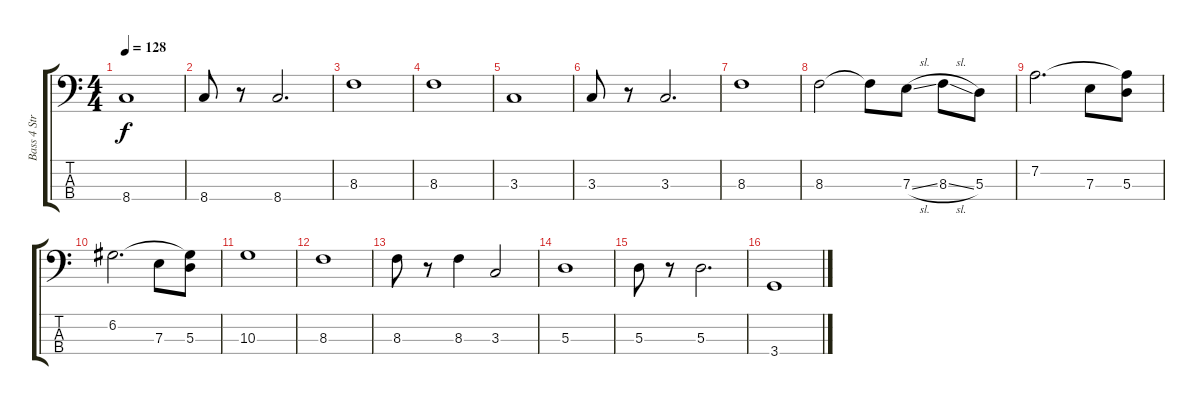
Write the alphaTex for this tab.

\track ("Bass 4 Strings" "Bass 4 Str") {instrument electricbassfinger}
\staff {score tabs}
\tuning (G2 D2 A1 E1) {hide}
\ts (4 4)
\tempo 128
\clef f4
\ks c
8.4.1{dy f} |
8.4.8 r.8 8.4.2{d} |
8.3.1 |
8.3.1 |
3.3.1 |
3.3.8 r.8 3.3.2{d} |
8.3.1 |
8.3.2 8.3{t}.8 7.3{sl}.8 8.3{sl}.8 5.3.8 |
7.2.2{d} 7.3.8 (7.2{t} 5.3).8 |
6.2.2{d} 7.3.8 (6.2{t} 5.3).8 |
10.3.1 |
8.3.1 |
8.3.8 r.8 8.3.4 3.3.2 |
5.3.1 |
5.3.8 r.8 5.3.2{d} |
3.4.1
